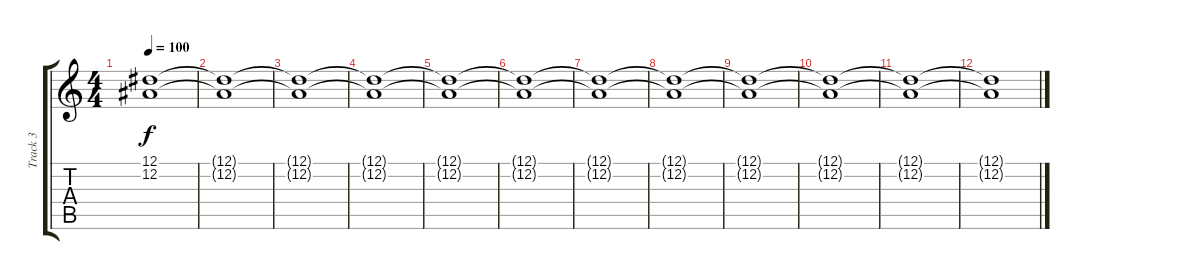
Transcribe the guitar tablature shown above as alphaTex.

\track ("Track 3" "Track 3") {instrument pad2warm}
\staff {score tabs}
\tuning (Eb4 Bb3 Ab3 Eb3 Ab2 Eb2) {hide}
\ts (4 4)
\tempo 100
\clef g2
\ks c
(12.1{t} 12.2{t}).1{dy f} |
(12.1{t} 12.2{t}).1 |
(12.1{t} 12.2{t}).1 |
(12.1{t} 12.2{t}).1 |
(12.1{t} 12.2{t}).1 |
(12.1{t} 12.2{t}).1 |
(12.1{t} 12.2{t}).1 |
(12.1{t} 12.2{t}).1 |
(12.1{t} 12.2{t}).1 |
(12.1{t} 12.2{t}).1 |
(12.1{t} 12.2{t}).1 |
(12.1{t} 12.2{t}).1
